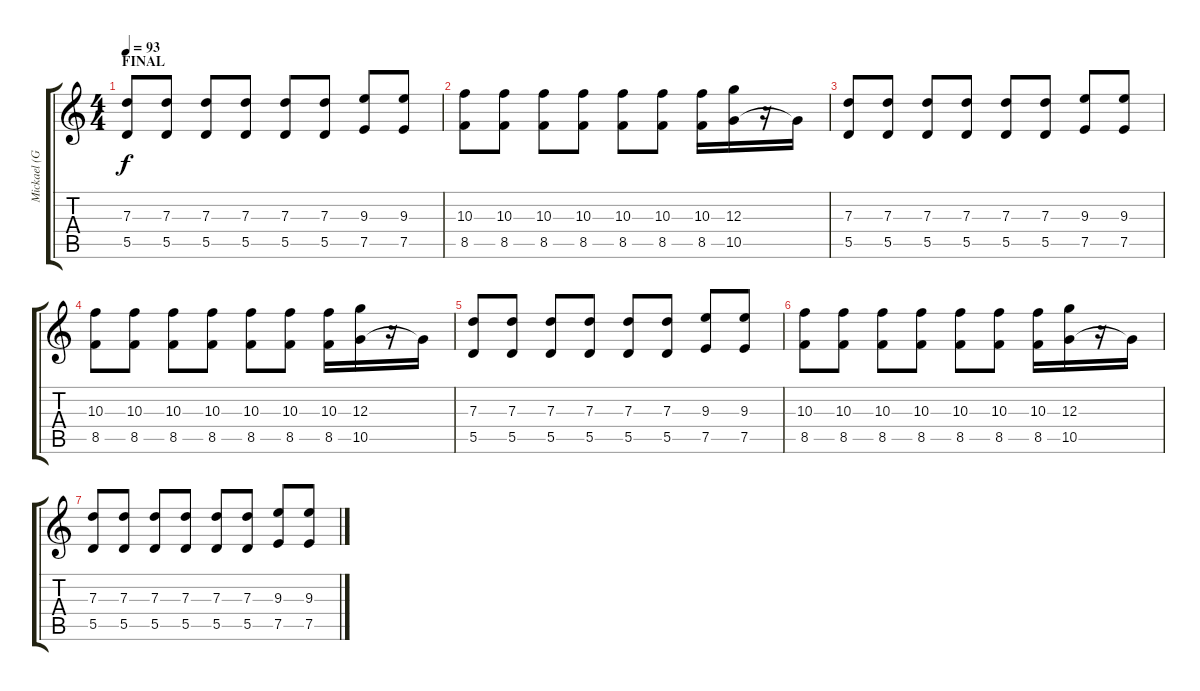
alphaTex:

\track ("Mickael (Guitar_02)" "Mickael (G") {instrument distortionguitar}
\staff {score tabs}
\tuning (E4 B3 G3 D3 A2 E2) {hide}
\ts (4 4)
\section ("" "FINAL")
\tempo 93
\clef g2
\ks c
(7.3 5.5).8{dy f} (7.3 5.5).8 (7.3 5.5).8 (7.3 5.5).8 (7.3 5.5).8 (7.3 5.5).8 (9.3 7.5).8 (9.3 7.5).8 |
(10.3 8.5).8 (10.3 8.5).8 (10.3 8.5).8 (10.3 8.5).8 (10.3 8.5).8 (10.3 8.5).8 (10.3 8.5).16 (12.3 10.5).16 r.16 10.5{t}.16 |
(7.3 5.5).8 (7.3 5.5).8 (7.3 5.5).8 (7.3 5.5).8 (7.3 5.5).8 (7.3 5.5).8 (9.3 7.5).8 (9.3 7.5).8 |
(10.3 8.5).8 (10.3 8.5).8 (10.3 8.5).8 (10.3 8.5).8 (10.3 8.5).8 (10.3 8.5).8 (10.3 8.5).16 (12.3 10.5).16 r.16 10.5{t}.16 |
(7.3 5.5).8 (7.3 5.5).8 (7.3 5.5).8 (7.3 5.5).8 (7.3 5.5).8 (7.3 5.5).8 (9.3 7.5).8 (9.3 7.5).8 |
(10.3 8.5).8 (10.3 8.5).8 (10.3 8.5).8 (10.3 8.5).8 (10.3 8.5).8 (10.3 8.5).8 (10.3 8.5).16 (12.3 10.5).16 r.16 10.5{t}.16 |
(7.3 5.5).8 (7.3 5.5).8 (7.3 5.5).8 (7.3 5.5).8 (7.3 5.5).8 (7.3 5.5).8 (9.3 7.5).8 (9.3 7.5).8
